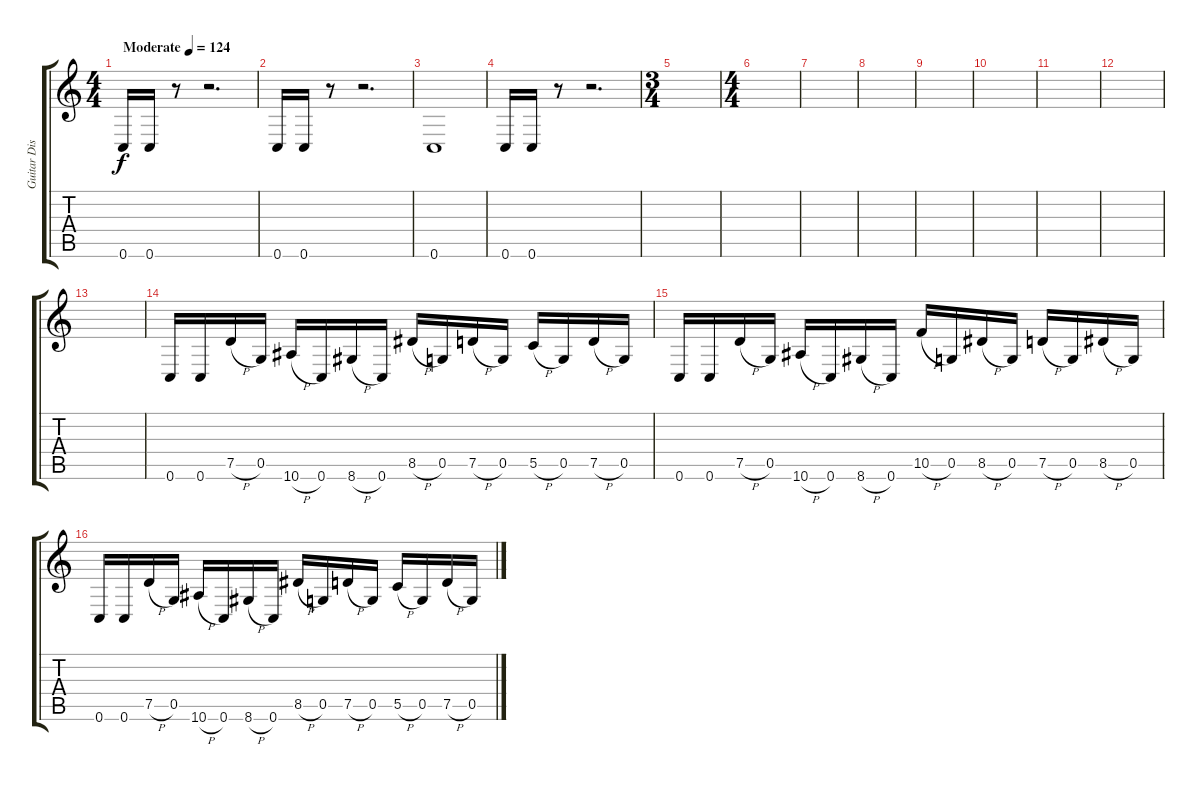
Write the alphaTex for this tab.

\track ("Guitar Distortion 2" "Guitar Dis") {instrument distortionguitar}
\staff {score tabs}
\tuning (D4 A3 F3 C3 G2 C2) {hide}
\ts (4 4)
\tempo (124 "Moderate")
\clef g2
\ks c
0.6.16{dy f instrument distortionguitar} 0.6.16 r.8 r.2{d} |
0.6.16 0.6.16 r.8 r.2{d} |
0.6.1 |
0.6.16 0.6.16 r.8 r.2{d} |
\ts (3 4)
|
\ts (4 4)
|
|
|
|
|
|
|
|
0.6.16 0.6.16 7.5{h}.16 0.5.16 10.6{h}.16 0.6.16 8.6{h}.16 0.6.16 8.5{h}.16 0.5.16 7.5{h}.16 0.5.16 5.5{h}.16 0.5.16 7.5{h}.16 0.5.16 |
0.6.16 0.6.16 7.5{h}.16 0.5.16 10.6{h}.16 0.6.16 8.6{h}.16 0.6.16 10.5{h}.16 0.5.16 8.5{h}.16 0.5.16 7.5{h}.16 0.5.16 8.5{h}.16 0.5.16 |
0.6.16 0.6.16 7.5{h}.16 0.5.16 10.6{h}.16 0.6.16 8.6{h}.16 0.6.16 8.5{h}.16 0.5.16 7.5{h}.16 0.5.16 5.5{h}.16 0.5.16 7.5{h}.16 0.5.16
